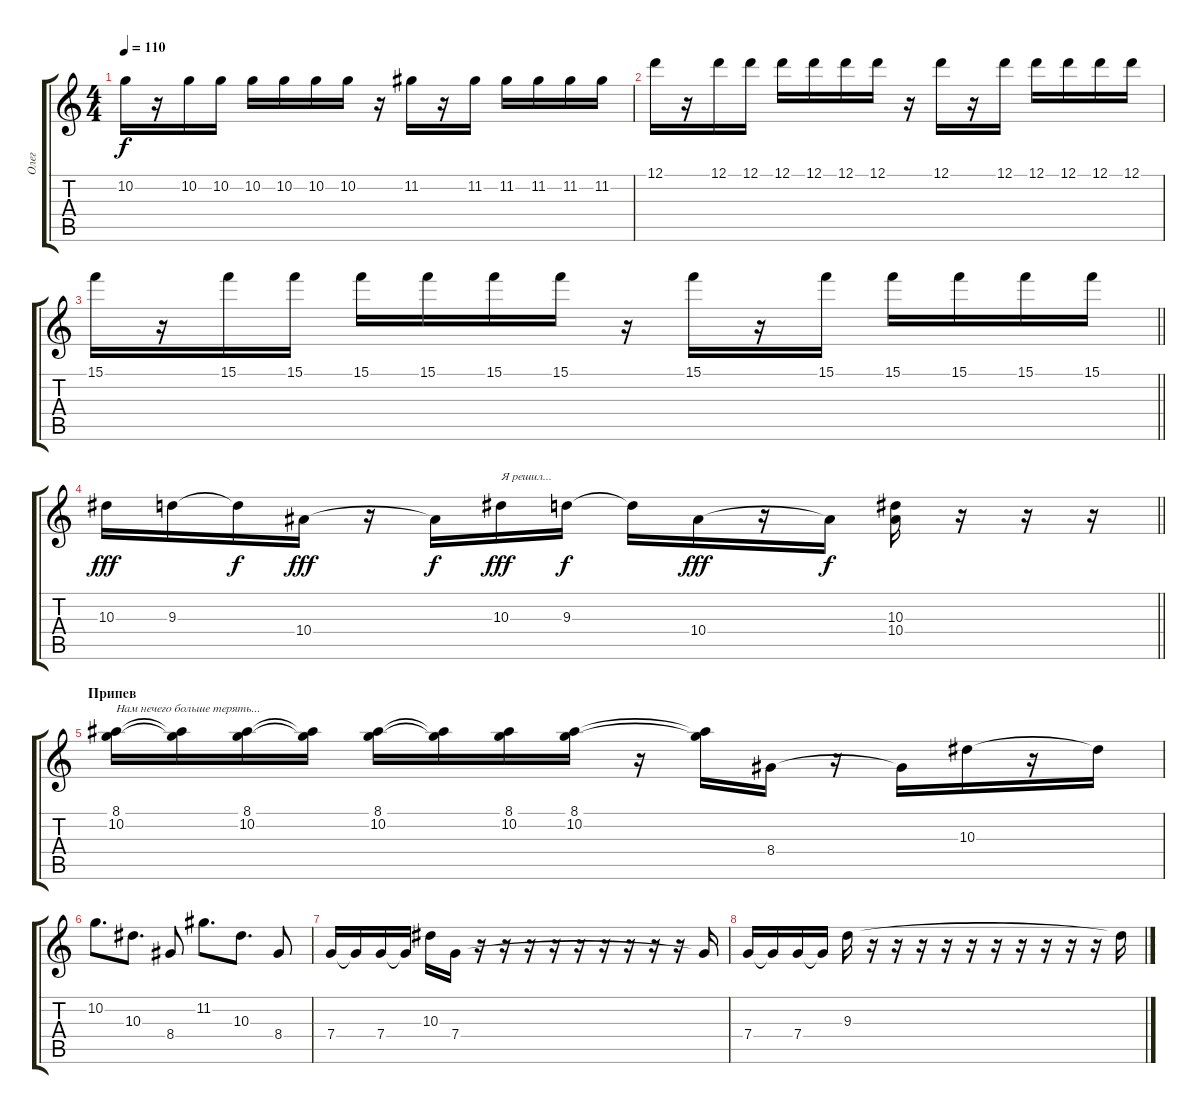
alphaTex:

\track ("Олег" "Олег") {instrument distortionguitar}
\staff {score tabs}
\tuning (D4 A3 F3 C3 G2 C2) {hide}
\ts (4 4)
\tempo 110
\clef g2
\ks c
10.2.16{dy f} r.16 10.2.16 10.2.16 10.2.16 10.2.16 10.2.16 10.2.16 r.16 11.2.16 r.16 11.2.16 11.2.16 11.2.16 11.2.16 11.2.16 |
12.1.16 r.16 12.1.16 12.1.16 12.1.16 12.1.16 12.1.16 12.1.16 r.16 12.1.16 r.16 12.1.16 12.1.16 12.1.16 12.1.16 12.1.16 |
\barLineRight lightlight
15.1.16 r.16 15.1.16 15.1.16 15.1.16 15.1.16 15.1.16 15.1.16 r.16 15.1.16 r.16 15.1.16 15.1.16 15.1.16 15.1.16 15.1.16 |
\section ("" "")
\barLineRight lightlight
10.3.16{dy fff} 9.3.16 9.3{t}.16{dy f} 10.4.16{dy fff} r.16 10.4{t}.16{dy f} 10.3.16{txt "Я решил..." dy fff} 9.3.16{dy f} 9.3{t}.16 10.4.16{dy fff} r.16 10.4{t}.16{dy f} (10.3 10.4).16 r.16 r.16 r.16 |
\section ("" "Припев")
(8.1 10.2).16{txt "Нам нечего больше терять..."} (8.1{t} 10.2{t}).16 (8.1 10.2).16 (8.1{t} 10.2{t}).16 (8.1 10.2).16 (8.1{t} 10.2{t}).16 (8.1 10.2).16 (8.1 10.2).16 r.16 (8.1{t} 10.2{t}).16 8.4.16 r.16 8.4{t}.16 10.3.16 r.16 10.3{t}.16 |
10.2.8{d} 10.3.8{d} 8.4.8 11.2.8{d} 10.3.8{d} 8.4.8 |
7.4.16 7.4{t}.16 7.4.16 7.4{t}.16 10.3.16 7.4.16 r.16 r.16 r.16 r.16 r.16 r.16 r.16 r.16 r.16 7.4{t}.16 |
7.4.16 7.4{t}.16 7.4.16 7.4{t}.16 9.3.16 r.16 r.16 r.16 r.16 r.16 r.16 r.16 r.16 r.16 r.16 9.3{t}.16
